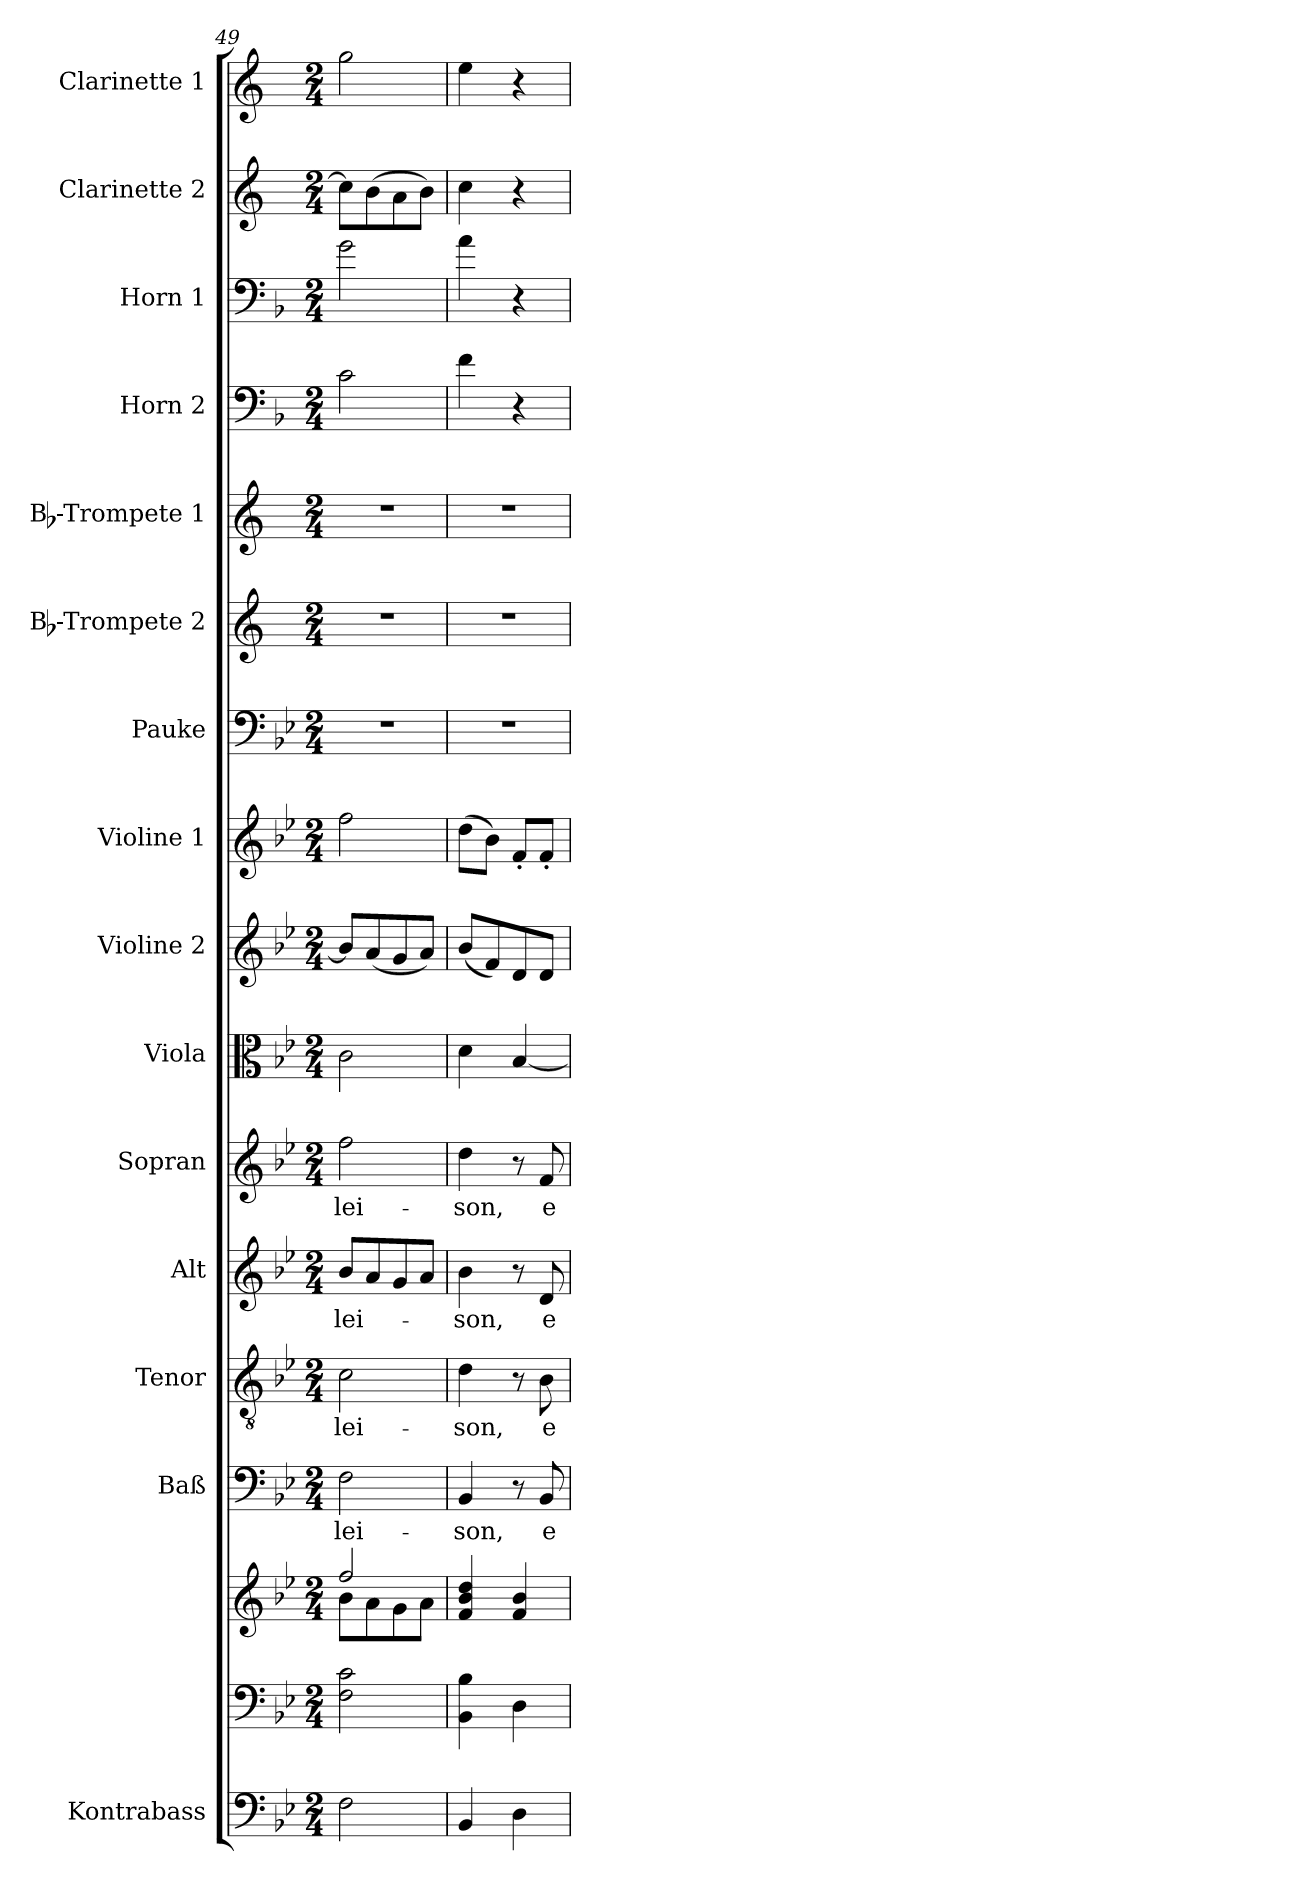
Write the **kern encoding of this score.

**kern	**kern	**kern	**kern	**text	**kern	**text	**kern	**text	**kern	**text	**kern	**kern	**kern	**kern	**kern	**kern	**kern	**kern	**kern	**kern
*part16	*part15	*part15	*part14	*part14	*part13	*part13	*part12	*part12	*part11	*part11	*part10	*part9	*part8	*part7	*part6	*part5	*part4	*part3	*part2	*part1
*staff17	*staff16	*staff15	*staff14	*staff14	*staff13	*staff13	*staff12	*staff12	*staff11	*staff11	*staff10	*staff9	*staff8	*staff7	*staff6	*staff5	*staff4	*staff3	*staff2	*staff1
*I"Kontrabass	*	*	*I"Baß	*	*I"Tenor	*	*I"Alt	*	*I"Sopran	*	*I"Viola	*I"Violine 2	*I"Violine 1	*I"Pauke	*I"Bb-Trompete 2	*I"Bb-Trompete 1	*I"Horn 2	*I"Horn 1	*I"Clarinette 2	*I"Clarinette 1
*I'Kb.	*	*	*I'Baß	*	*I'Ten	*	*I'Alt	*	*I'Sop	*	*I'Vla.	*I'Vln. 2	*I'Vln. 1	*I'Pk.	*I'Bb Trp. 2	*I'Bb Trp. 1	*I'Hrn. 2	*I'Hrn. 1	*I'Cl. 2	*I'Cl. 1
*clefF4	*clefF4	*clefG2	*clefF4	*	*clefGv2	*	*clefG2	*	*clefG2	*	*clefC3	*clefG2	*clefG2	*clefF4	*clefG2	*clefG2	*clefF4	*clefF4	*clefG2	*clefG2
*ITrd7c12	*	*	*	*	*	*	*	*	*	*	*	*	*	*	*ITrd1c2	*ITrd1c2	*ITrd4c7	*ITrd4c7	*ITrd1c2	*ITrd1c2
*k[b-e-]	*k[b-e-]	*k[b-e-]	*k[b-e-]	*	*k[b-e-]	*	*k[b-e-]	*	*k[b-e-]	*	*k[b-e-]	*k[b-e-]	*k[b-e-]	*k[b-e-]	*k[b-e-]	*k[b-e-]	*k[b-e-]	*k[b-e-]	*k[b-e-]	*k[b-e-]
*B-:	*B-:	*B-:	*B-:	*	*B-:	*	*B-:	*	*B-:	*	*B-:	*B-:	*B-:	*B-:	*B-:	*B-:	*B-:	*B-:	*B-:	*B-:
*M2/4	*M2/4	*M2/4	*M2/4	*	*M2/4	*	*M2/4	*	*M2/4	*	*M2/4	*M2/4	*M2/4	*M2/4	*M2/4	*M2/4	*M2/4	*M2/4	*M2/4	*M2/4
=49	=49	=49	=49	=49	=49	=49	=49	=49	=49	=49	=49	=49	=49	=49	=49	=49	=49	=49	=49	=49
*	*	*^	*	*	*	*	*	*	*	*	*	*	*	*	*	*	*	*	*	*
!	!	!	!	!	!LO:LY:b	!	!LO:LY:b	!	!LO:LY:b	!	!LO:LY:b	!	!	!	!	!	!	!	!	!	!
2FF\	2F\ 2c\	2ff/	8b-\L	2F\	-lei-	2c\	-lei-	8b-/L	-lei-	2ff\	-lei-	2c\	8b-/L]	2ff\	2r	2r	2r	2F\	2c\	8b-\L]	2ff\
.	.	.	8a\	.	.	.	.	8a/	.	.	.	.	(<8a/	.	.	.	.	.	.	(>8a\	.
.	.	.	8g\	.	.	.	.	8g/	.	.	.	.	8g/	.	.	.	.	.	.	8g\	.
.	.	.	8a\J	.	.	.	.	8a/J	.	.	.	.	8a/J)	.	.	.	.	.	.	8a\J)	.
=50	=50	=50	=50	=50	=50	=50	=50	=50	=50	=50	=50	=50	=50	=50	=50	=50	=50	=50	=50	=50	=50
!	!	!	!	!	!LO:LY:b	!	!LO:LY:b	!	!LO:LY:b	!	!LO:LY:b	!	!	!	!	!	!	!	!	!	!
*	*	*v	*v	*	*	*	*	*	*	*	*	*	*	*	*	*	*	*	*	*	*
4BBB-/	4BB-\ 4B-\	4f/ 4b-/ 4dd/	4BB-/	-son,	4d\	-son,	4b-\	-son,	4dd\	-son,	4d\	(<8b-/L	(>8dd\L	2r	2r	2r	4B-\	4d\	4b-\	4dd\
.	.	.	.	.	.	.	.	.	.	.	.	8f/)	8b-\J)	.	.	.	.	.	.	.
4DD\	4D\	4f/ 4b-/	8r	.	8r	.	8r	.	8r	.	[4B-/	8d/	8f'</L	.	.	.	4r	4r	4r	4r
!	!	!	!	!LO:LY:b	!	!LO:LY:b	!	!LO:LY:b	!	!LO:LY:b	!	!	!	!	!	!	!	!	!	!
.	.	.	8BB-/	e-	8B-\	e-	8d/	e-	8f/	e-	.	8d/J	8f'</J	.	.	.	.	.	.	.
=	=	=	=	=	=	=	=	=	=	=	=	=	=	=	=	=	=	=	=	=
*-	*-	*-	*-	*-	*-	*-	*-	*-	*-	*-	*-	*-	*-	*-	*-	*-	*-	*-	*-	*-
